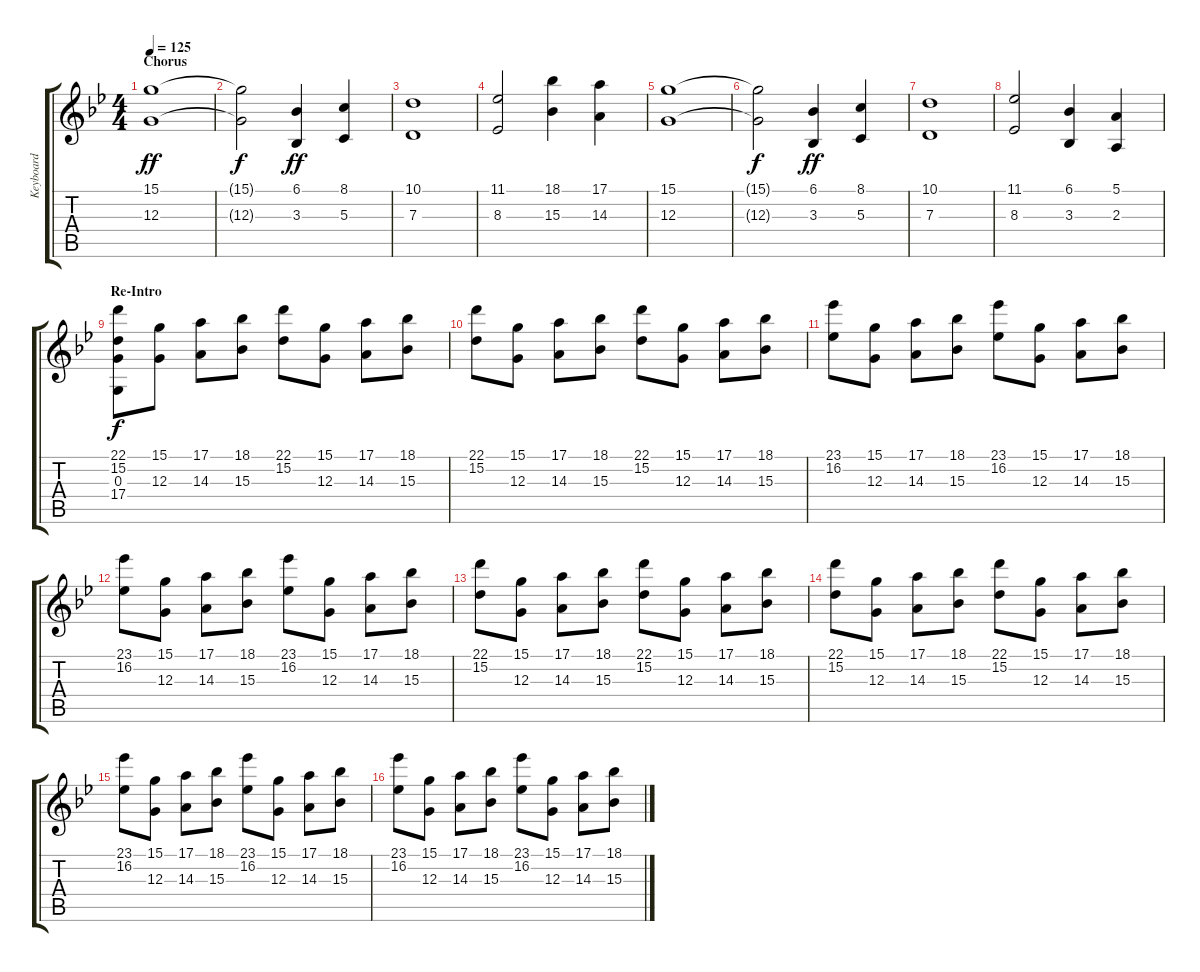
\track ("Keyboard" "Keyboard") {instrument stringensemble1}
\staff {score tabs}
\tuning (E4 B3 G3 D3 A2 E2) {hide}
\ts (4 4)
\section ("" "Chorus")
\tempo 125
\clef g2
\ks gminor
(15.1 12.3).1{dy ff} |
(15.1{t} 12.3{t}).2{dy f} (6.1 3.3).4{dy ff} (8.1 5.3).4 |
(10.1 7.3).1 |
(11.1 8.3).2 (18.1 15.3).4 (17.1 14.3).4 |
(15.1 12.3).1 |
(15.1{t} 12.3{t}).2{dy f} (6.1 3.3).4{dy ff} (8.1 5.3).4 |
(10.1 7.3).1 |
(11.1 8.3).2 (6.1 3.3).4 (5.1 2.3).4 |
\section ("" "Re-Intro")
(22.1 15.2 0.3 17.4).8{dy f} (15.1 12.3).8 (17.1 14.3).8 (18.1 15.3).8 (22.1 15.2).8 (15.1 12.3).8 (17.1 14.3).8 (18.1 15.3).8 |
(22.1 15.2).8 (15.1 12.3).8 (17.1 14.3).8 (18.1 15.3).8 (22.1 15.2).8 (15.1 12.3).8 (17.1 14.3).8 (18.1 15.3).8 |
(23.1 16.2).8 (15.1 12.3).8 (17.1 14.3).8 (18.1 15.3).8 (23.1 16.2).8 (15.1 12.3).8 (17.1 14.3).8 (18.1 15.3).8 |
(23.1 16.2).8 (15.1 12.3).8 (17.1 14.3).8 (18.1 15.3).8 (23.1 16.2).8 (15.1 12.3).8 (17.1 14.3).8 (18.1 15.3).8 |
(22.1 15.2).8 (15.1 12.3).8 (17.1 14.3).8 (18.1 15.3).8 (22.1 15.2).8 (15.1 12.3).8 (17.1 14.3).8 (18.1 15.3).8 |
(22.1 15.2).8 (15.1 12.3).8 (17.1 14.3).8 (18.1 15.3).8 (22.1 15.2).8 (15.1 12.3).8 (17.1 14.3).8 (18.1 15.3).8 |
(23.1 16.2).8 (15.1 12.3).8 (17.1 14.3).8 (18.1 15.3).8 (23.1 16.2).8 (15.1 12.3).8 (17.1 14.3).8 (18.1 15.3).8 |
(23.1 16.2).8 (15.1 12.3).8 (17.1 14.3).8 (18.1 15.3).8 (23.1 16.2).8 (15.1 12.3).8 (17.1 14.3).8 (18.1 15.3).8
